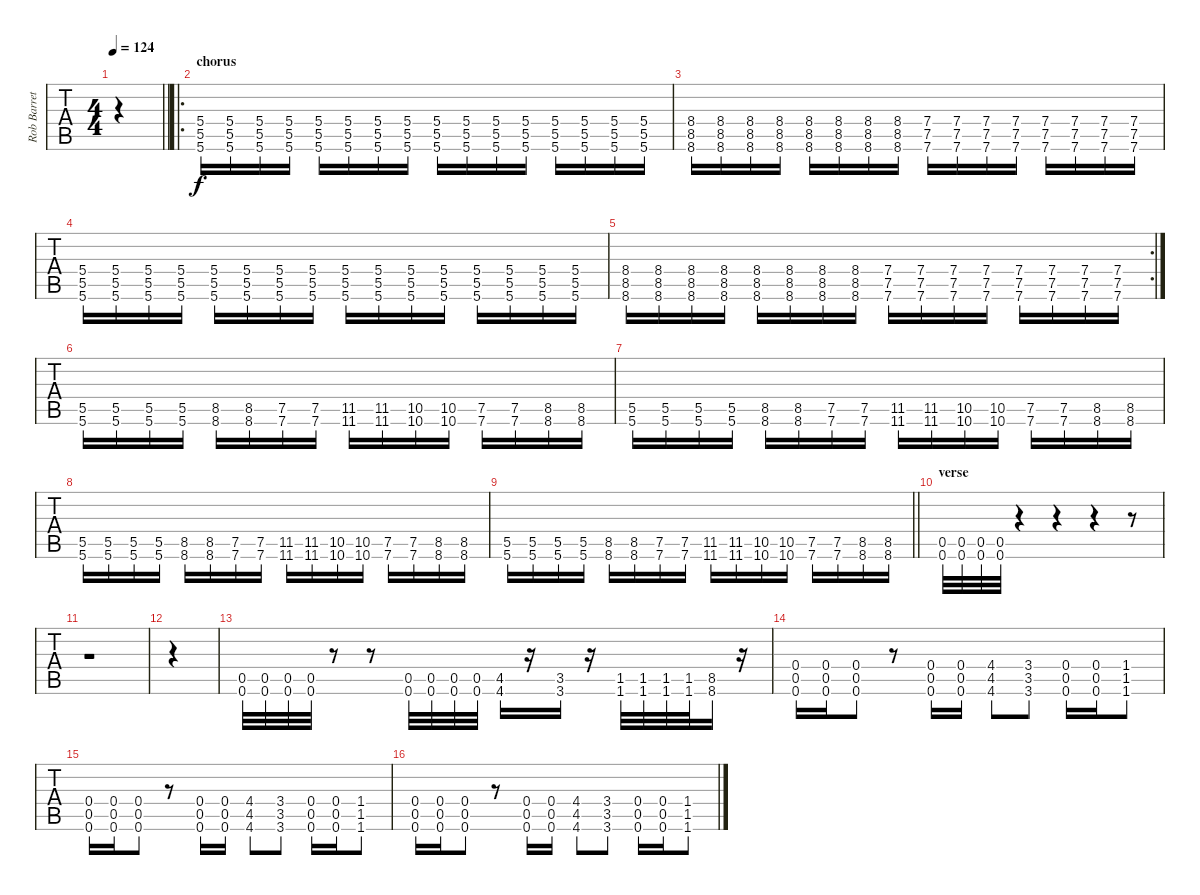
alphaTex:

\track ("Rob Barrett" "Rob Barret") {instrument distortionguitar}
\staff {tabs}
\tuning (Eb4 Bb3 Gb3 Db3 Ab2 Db2) {hide}
\ts (4 4)
\tempo 124
\clef g2
\barLineRight lightlight
\ks c
|
\ro
\section ("" "chorus")
(5.4 5.5 5.6).16 (5.4 5.5 5.6).16 (5.4 5.5 5.6).16 (5.4 5.5 5.6).16 (5.4 5.5 5.6).16 (5.4 5.5 5.6).16 (5.4 5.5 5.6).16 (5.4 5.5 5.6).16 (5.4 5.5 5.6).16 (5.4 5.5 5.6).16 (5.4 5.5 5.6).16 (5.4 5.5 5.6).16 (5.4 5.5 5.6).16 (5.4 5.5 5.6).16 (5.4 5.5 5.6).16 (5.4 5.5 5.6).16 |
(8.4 8.5 8.6).16 (8.4 8.5 8.6).16 (8.4 8.5 8.6).16 (8.4 8.5 8.6).16 (8.4 8.5 8.6).16 (8.4 8.5 8.6).16 (8.4 8.5 8.6).16 (8.4 8.5 8.6).16 (7.4 7.5 7.6).16 (7.4 7.5 7.6).16 (7.4 7.5 7.6).16 (7.4 7.5 7.6).16 (7.4 7.5 7.6).16 (7.4 7.5 7.6).16 (7.4 7.5 7.6).16 (7.4 7.5 7.6).16 |
(5.4 5.5 5.6).16 (5.4 5.5 5.6).16 (5.4 5.5 5.6).16 (5.4 5.5 5.6).16 (5.4 5.5 5.6).16 (5.4 5.5 5.6).16 (5.4 5.5 5.6).16 (5.4 5.5 5.6).16 (5.4 5.5 5.6).16 (5.4 5.5 5.6).16 (5.4 5.5 5.6).16 (5.4 5.5 5.6).16 (5.4 5.5 5.6).16 (5.4 5.5 5.6).16 (5.4 5.5 5.6).16 (5.4 5.5 5.6).16 |
\rc 2
(8.4 8.5 8.6).16 (8.4 8.5 8.6).16 (8.4 8.5 8.6).16 (8.4 8.5 8.6).16 (8.4 8.5 8.6).16 (8.4 8.5 8.6).16 (8.4 8.5 8.6).16 (8.4 8.5 8.6).16 (7.4 7.5 7.6).16 (7.4 7.5 7.6).16 (7.4 7.5 7.6).16 (7.4 7.5 7.6).16 (7.4 7.5 7.6).16 (7.4 7.5 7.6).16 (7.4 7.5 7.6).16 (7.4 7.5 7.6).16 |
(5.5 5.6).16 (5.5 5.6).16 (5.5 5.6).16 (5.5 5.6).16 (8.5 8.6).16 (8.5 8.6).16 (7.5 7.6).16 (7.5 7.6).16 (11.5 11.6).16 (11.5 11.6).16 (10.5 10.6).16 (10.5 10.6).16 (7.5 7.6).16 (7.5 7.6).16 (8.5 8.6).16 (8.5 8.6).16 |
(5.5 5.6).16 (5.5 5.6).16 (5.5 5.6).16 (5.5 5.6).16 (8.5 8.6).16 (8.5 8.6).16 (7.5 7.6).16 (7.5 7.6).16 (11.5 11.6).16 (11.5 11.6).16 (10.5 10.6).16 (10.5 10.6).16 (7.5 7.6).16 (7.5 7.6).16 (8.5 8.6).16 (8.5 8.6).16 |
(5.5 5.6).16 (5.5 5.6).16 (5.5 5.6).16 (5.5 5.6).16 (8.5 8.6).16 (8.5 8.6).16 (7.5 7.6).16 (7.5 7.6).16 (11.5 11.6).16 (11.5 11.6).16 (10.5 10.6).16 (10.5 10.6).16 (7.5 7.6).16 (7.5 7.6).16 (8.5 8.6).16 (8.5 8.6).16 |
\barLineRight lightlight
(5.5 5.6).16 (5.5 5.6).16 (5.5 5.6).16 (5.5 5.6).16 (8.5 8.6).16 (8.5 8.6).16 (7.5 7.6).16 (7.5 7.6).16 (11.5 11.6).16 (11.5 11.6).16 (10.5 10.6).16 (10.5 10.6).16 (7.5 7.6).16 (7.5 7.6).16 (8.5 8.6).16 (8.5 8.6).16 |
\section ("" "verse")
(0.5 0.6).32 (0.5 0.6).32 (0.5 0.6).32 (0.5 0.6).32 r.4 r.4 r.4 r.8 |
r.1 |
|
(0.5 0.6).32 (0.5 0.6).32 (0.5 0.6).32 (0.5 0.6).32 r.8 r.8 (0.5 0.6).32 (0.5 0.6).32 (0.5 0.6).32 (0.5 0.6).32 (4.5 4.6).16 r.16 (3.5 3.6).16 r.16 (1.5 1.6).32 (1.5 1.6).32 (1.5 1.6).32 (1.5 1.6).32 (8.5 8.6).16 r.16 |
(0.4 0.5 0.6).16 (0.4 0.5 0.6).16 (0.4 0.5 0.6).8 r.8 (0.4 0.5 0.6).16 (0.4 0.5 0.6).16 (4.4 4.5 4.6).8 (3.4 3.5 3.6).8 (0.4 0.5 0.6).16 (0.4 0.5 0.6).16 (1.4 1.5 1.6).8 |
(0.4 0.5 0.6).16 (0.4 0.5 0.6).16 (0.4 0.5 0.6).8 r.8 (0.4 0.5 0.6).16 (0.4 0.5 0.6).16 (4.4 4.5 4.6).8 (3.4 3.5 3.6).8 (0.4 0.5 0.6).16 (0.4 0.5 0.6).16 (1.4 1.5 1.6).8 |
(0.4 0.5 0.6).16 (0.4 0.5 0.6).16 (0.4 0.5 0.6).8 r.8 (0.4 0.5 0.6).16 (0.4 0.5 0.6).16 (4.4 4.5 4.6).8 (3.4 3.5 3.6).8 (0.4 0.5 0.6).16 (0.4 0.5 0.6).16 (1.4 1.5 1.6).8
